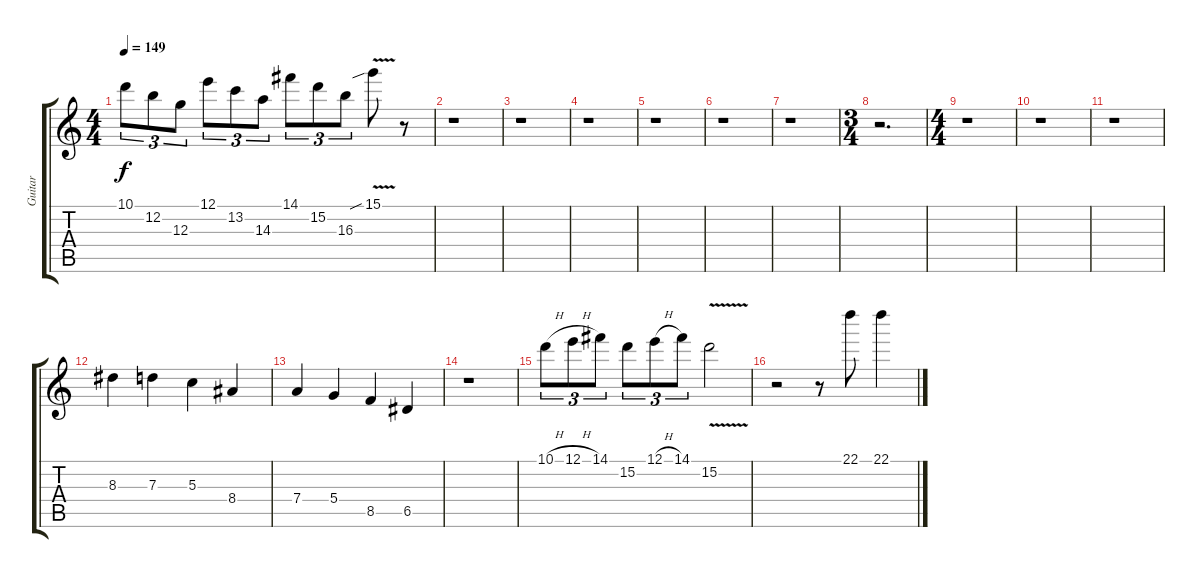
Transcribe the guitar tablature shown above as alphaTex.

\track ("Guitar" "Guitar") {instrument distortionguitar}
\staff {score tabs}
\tuning (E4 B3 G3 D3 A2 E2) {hide}
\ts (4 4)
\tempo 149
\clef g2
\ks c
10.1.8{tu (3 2) dy f} 12.2.8{tu (3 2)} 12.3.8{tu (3 2)} 12.1.8{tu (3 2)} 13.2.8{tu (3 2)} 14.3.8{tu (3 2)} 14.1.8{tu (3 2)} 15.2.8{tu (3 2)} 16.3.8{tu (3 2)} 15.1{v sib}.8 r.8 |
r.1 |
r.1 |
r.1 |
r.1 |
r.1 |
r.1 |
\ts (3 4)
r.2{d} |
\ts (4 4)
r.1 |
r.1 |
r.1 |
8.3.4 7.3.4 5.3.4 8.4.4 |
7.4.4 5.4.4 8.5.4 6.5.4 |
r.1 |
10.1{h}.8{tu (3 2)} 12.1{h}.8{tu (3 2)} 14.1.8{tu (3 2)} 15.2.8{tu (3 2)} 12.1{h}.8{tu (3 2)} 14.1.8{tu (3 2)} 15.2{v}.2 |
r.2 r.8 22.1.8 22.1.4
